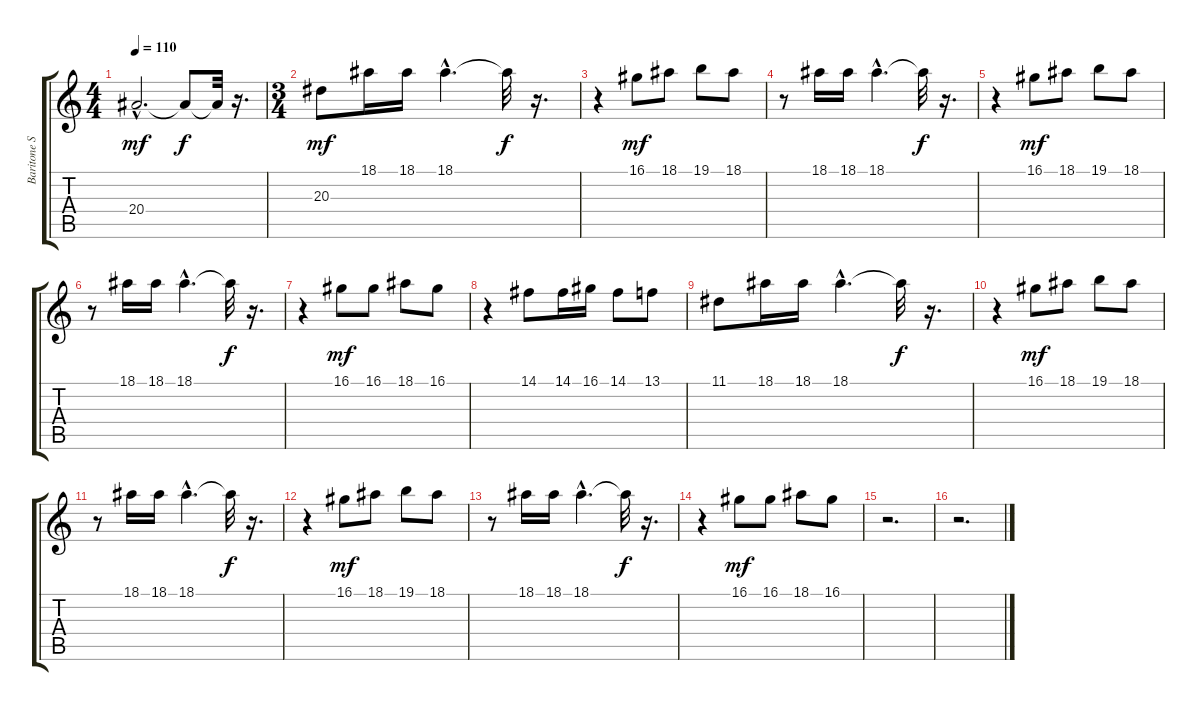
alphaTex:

\track ("Baritone Saxophone" "Baritone S") {instrument baritonesax}
\staff {score tabs}
\tuning (E4 B3 G3 D3 A2 E2) {hide}
\ts (4 4)
\tempo 110
\clef g2
\ks c
20.4{hac}.2{d dy mf} 20.4{t}.8{dy f} 20.4{t}.32 r.16{d} |
\ts (3 4)
20.3.8{dy mf} 18.1.16 18.1.16 18.1{hac}.4{d} 18.1{t}.32{dy f} r.16{d} |
r.4 16.1.8{dy mf} 18.1.8 19.1.8 18.1.8 |
r.8 18.1.16 18.1.16 18.1{hac}.4{d} 18.1{t}.32{dy f} r.16{d} |
r.4 16.1.8{dy mf} 18.1.8 19.1.8 18.1.8 |
r.8 18.1.16 18.1.16 18.1{hac}.4{d} 18.1{t}.32{dy f} r.16{d} |
r.4 16.1.8{dy mf} 16.1.8 18.1.8 16.1.8 |
r.4 14.1.8 14.1.16 16.1.16 14.1.8 13.1.8 |
11.1.8 18.1.16 18.1.16 18.1{hac}.4{d} 18.1{t}.32{dy f} r.16{d} |
r.4 16.1.8{dy mf} 18.1.8 19.1.8 18.1.8 |
r.8 18.1.16 18.1.16 18.1{hac}.4{d} 18.1{t}.32{dy f} r.16{d} |
r.4 16.1.8{dy mf} 18.1.8 19.1.8 18.1.8 |
r.8 18.1.16 18.1.16 18.1{hac}.4{d} 18.1{t}.32{dy f} r.16{d} |
r.4 16.1.8{dy mf} 16.1.8 18.1.8 16.1.8 |
r.2{d} |
r.2{d}
